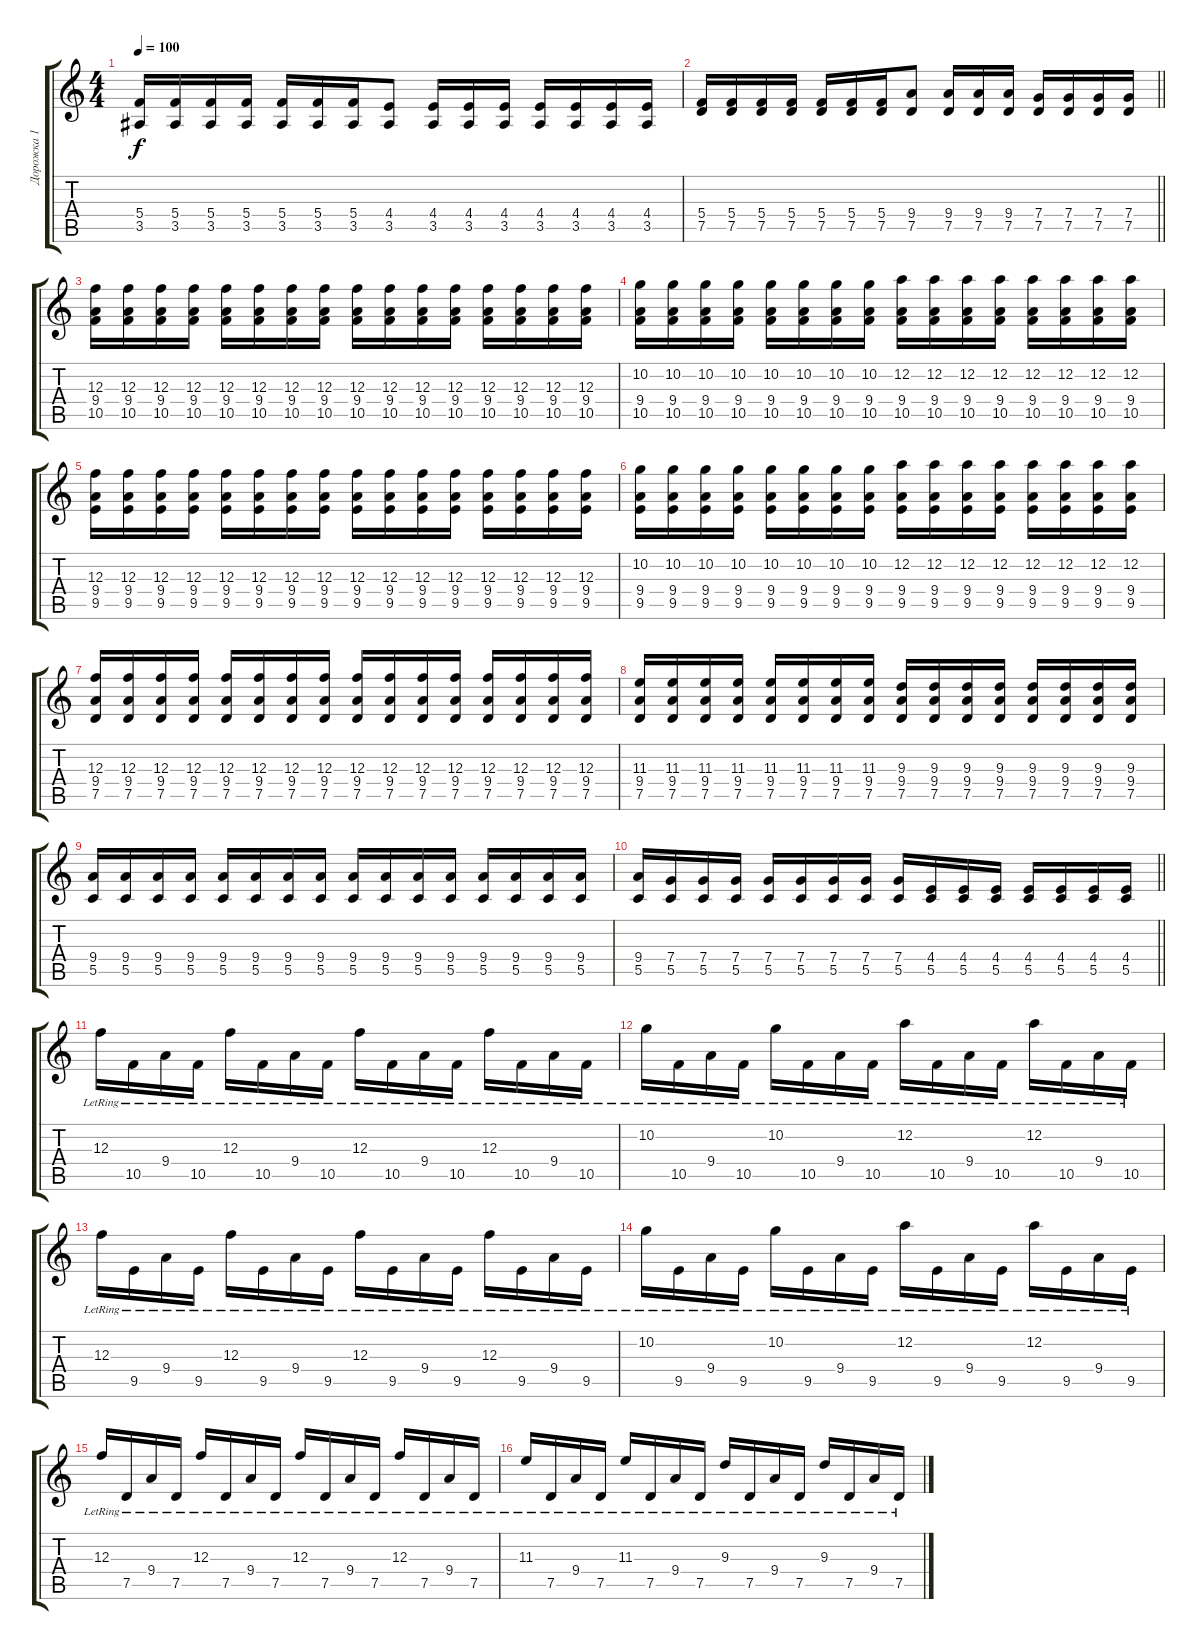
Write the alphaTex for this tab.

\track ("Дорожка 1" "Дорожка 1") {instrument distortionguitar}
\staff {score tabs}
\tuning (D4 A3 F3 C3 G2 C2) {hide}
\ts (4 4)
\tempo 100
\clef g2
\ks c
(5.4 3.5).16{dy f} (5.4 3.5).16 (5.4 3.5).16 (5.4 3.5).16 (5.4 3.5).16 (5.4 3.5).16 (5.4 3.5).16 (4.4 3.5).8 (4.4 3.5).16 (4.4 3.5).16 (4.4 3.5).16 (4.4 3.5).16 (4.4 3.5).16 (4.4 3.5).16 (4.4 3.5).16 |
\barLineRight lightlight
(5.4 7.5).16 (5.4 7.5).16 (5.4 7.5).16 (5.4 7.5).16 (5.4 7.5).16 (5.4 7.5).16 (5.4 7.5).16 (9.4 7.5).8 (9.4 7.5).16 (9.4 7.5).16 (9.4 7.5).16 (7.4 7.5).16 (7.4 7.5).16 (7.4 7.5).16 (7.4 7.5).16 |
\section ("" "")
(12.3 9.4 10.5).16 (12.3 9.4 10.5).16 (12.3 9.4 10.5).16 (12.3 9.4 10.5).16 (12.3 9.4 10.5).16 (12.3 9.4 10.5).16 (12.3 9.4 10.5).16 (12.3 9.4 10.5).16 (12.3 9.4 10.5).16 (12.3 9.4 10.5).16 (12.3 9.4 10.5).16 (12.3 9.4 10.5).16 (12.3 9.4 10.5).16 (12.3 9.4 10.5).16 (12.3 9.4 10.5).16 (12.3 9.4 10.5).16 |
(10.2 9.4 10.5).16 (10.2 9.4 10.5).16 (10.2 9.4 10.5).16 (10.2 9.4 10.5).16 (10.2 9.4 10.5).16 (10.2 9.4 10.5).16 (10.2 9.4 10.5).16 (10.2 9.4 10.5).16 (12.2 9.4 10.5).16 (12.2 9.4 10.5).16 (12.2 9.4 10.5).16 (12.2 9.4 10.5).16 (12.2 9.4 10.5).16 (12.2 9.4 10.5).16 (12.2 9.4 10.5).16 (12.2 9.4 10.5).16 |
(12.3 9.4 9.5).16 (12.3 9.4 9.5).16 (12.3 9.4 9.5).16 (12.3 9.4 9.5).16 (12.3 9.4 9.5).16 (12.3 9.4 9.5).16 (12.3 9.4 9.5).16 (12.3 9.4 9.5).16 (12.3 9.4 9.5).16 (12.3 9.4 9.5).16 (12.3 9.4 9.5).16 (12.3 9.4 9.5).16 (12.3 9.4 9.5).16 (12.3 9.4 9.5).16 (12.3 9.4 9.5).16 (12.3 9.4 9.5).16 |
(10.2 9.4 9.5).16 (10.2 9.4 9.5).16 (10.2 9.4 9.5).16 (10.2 9.4 9.5).16 (10.2 9.4 9.5).16 (10.2 9.4 9.5).16 (10.2 9.4 9.5).16 (10.2 9.4 9.5).16 (12.2 9.4 9.5).16 (12.2 9.4 9.5).16 (12.2 9.4 9.5).16 (12.2 9.4 9.5).16 (12.2 9.4 9.5).16 (12.2 9.4 9.5).16 (12.2 9.4 9.5).16 (12.2 9.4 9.5).16 |
(12.3 9.4 7.5).16 (12.3 9.4 7.5).16 (12.3 9.4 7.5).16 (12.3 9.4 7.5).16 (12.3 9.4 7.5).16 (12.3 9.4 7.5).16 (12.3 9.4 7.5).16 (12.3 9.4 7.5).16 (12.3 9.4 7.5).16 (12.3 9.4 7.5).16 (12.3 9.4 7.5).16 (12.3 9.4 7.5).16 (12.3 9.4 7.5).16 (12.3 9.4 7.5).16 (12.3 9.4 7.5).16 (12.3 9.4 7.5).16 |
(11.3 9.4 7.5).16 (11.3 9.4 7.5).16 (11.3 9.4 7.5).16 (11.3 9.4 7.5).16 (11.3 9.4 7.5).16 (11.3 9.4 7.5).16 (11.3 9.4 7.5).16 (11.3 9.4 7.5).16 (9.3 9.4 7.5).16 (9.3 9.4 7.5).16 (9.3 9.4 7.5).16 (9.3 9.4 7.5).16 (9.3 9.4 7.5).16 (9.3 9.4 7.5).16 (9.3 9.4 7.5).16 (9.3 9.4 7.5).16 |
(9.4 5.5).16 (9.4 5.5).16 (9.4 5.5).16 (9.4 5.5).16 (9.4 5.5).16 (9.4 5.5).16 (9.4 5.5).16 (9.4 5.5).16 (9.4 5.5).16 (9.4 5.5).16 (9.4 5.5).16 (9.4 5.5).16 (9.4 5.5).16 (9.4 5.5).16 (9.4 5.5).16 (9.4 5.5).16 |
\barLineRight lightlight
(9.4 5.5).16 (7.4 5.5).16 (7.4 5.5).16 (7.4 5.5).16 (7.4 5.5).16 (7.4 5.5).16 (7.4 5.5).16 (7.4 5.5).16 (7.4 5.5).16 (4.4 5.5).16 (4.4 5.5).16 (4.4 5.5).16 (4.4 5.5).16 (4.4 5.5).16 (4.4 5.5).16 (4.4 5.5).16 |
\section ("" "")
12.3{lr}.16 10.5{lr}.16 9.4{lr}.16 10.5{lr}.16 12.3{lr}.16 10.5{lr}.16 9.4{lr}.16 10.5{lr}.16 12.3{lr}.16 10.5{lr}.16 9.4{lr}.16 10.5{lr}.16 12.3{lr}.16 10.5{lr}.16 9.4{lr}.16 10.5{lr}.16 |
10.2{lr}.16 10.5{lr}.16 9.4{lr}.16 10.5{lr}.16 10.2{lr}.16 10.5{lr}.16 9.4{lr}.16 10.5{lr}.16 12.2{lr}.16 10.5{lr}.16 9.4{lr}.16 10.5{lr}.16 12.2{lr}.16 10.5{lr}.16 9.4{lr}.16 10.5{lr}.16 |
12.3{lr}.16 9.5{lr}.16 9.4{lr}.16 9.5{lr}.16 12.3{lr}.16 9.5{lr}.16 9.4{lr}.16 9.5{lr}.16 12.3{lr}.16 9.5{lr}.16 9.4{lr}.16 9.5{lr}.16 12.3{lr}.16 9.5{lr}.16 9.4{lr}.16 9.5{lr}.16 |
10.2{lr}.16 9.5{lr}.16 9.4{lr}.16 9.5{lr}.16 10.2{lr}.16 9.5{lr}.16 9.4{lr}.16 9.5{lr}.16 12.2{lr}.16 9.5{lr}.16 9.4{lr}.16 9.5{lr}.16 12.2{lr}.16 9.5{lr}.16 9.4{lr}.16 9.5{lr}.16 |
12.3{lr}.16 7.5{lr}.16 9.4{lr}.16 7.5{lr}.16 12.3{lr}.16 7.5{lr}.16 9.4{lr}.16 7.5{lr}.16 12.3{lr}.16 7.5{lr}.16 9.4{lr}.16 7.5{lr}.16 12.3{lr}.16 7.5{lr}.16 9.4{lr}.16 7.5{lr}.16 |
11.3{lr}.16 7.5{lr}.16 9.4{lr}.16 7.5{lr}.16 11.3{lr}.16 7.5{lr}.16 9.4{lr}.16 7.5{lr}.16 9.3{lr}.16 7.5{lr}.16 9.4{lr}.16 7.5{lr}.16 9.3{lr}.16 7.5{lr}.16 9.4{lr}.16 7.5{lr}.16
